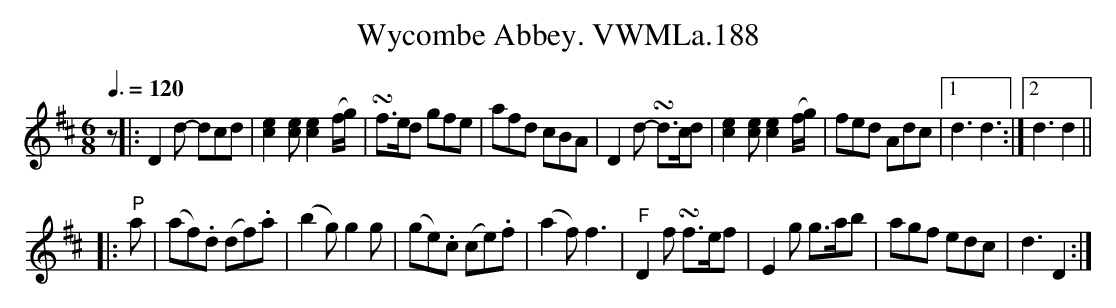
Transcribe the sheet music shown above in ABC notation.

X:1
T:Wycombe Abbey. VWMLa.188
M:6/8
L:1/8
Q:3/8=120
K:D
z|:D2d- dcd|[c2e2][ce] [c2e2](f/g/)|!turn!f>ed gfe|afd cBA|\
D2d- !turn!d>cd|[c2e2][ce] [c2e2](f/g/)|fed Adc|1d3 d3:|2d3 d2||
|:"P"a|(af).d (df).a|(b2g) g2g|(ge).c (ce).f|(a2f) f3|\
"^F"D2f !turn!f>ef|E2g g>ab|agf edc|d3 D2:|
